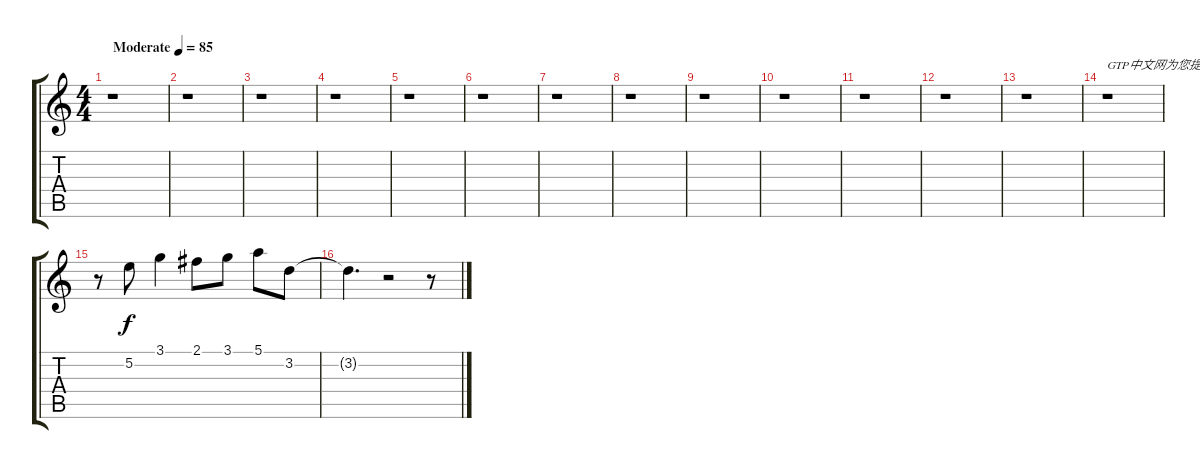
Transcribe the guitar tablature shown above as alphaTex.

\track "" {instrument synthbass1}
\staff {score tabs}
\tuning (E4 B3 G3 D3 A2 E2) {hide}
\ts (4 4)
\tempo (85 "Moderate")
\clef g2
\ks c
r.1{dy f instrument synthbass1} |
r.1 |
r.1 |
r.1 |
r.1 |
r.1 |
r.1 |
r.1 |
r.1 |
r.1 |
r.1 |
r.1 |
r.1 |
r.1{txt "GTP中文网为您提供优秀的谱子"} |
r.8 5.2.8 3.1.4 2.1.8 3.1.8 5.1.8 3.2.8 |
3.2{t}.4{d} r.2 r.8
